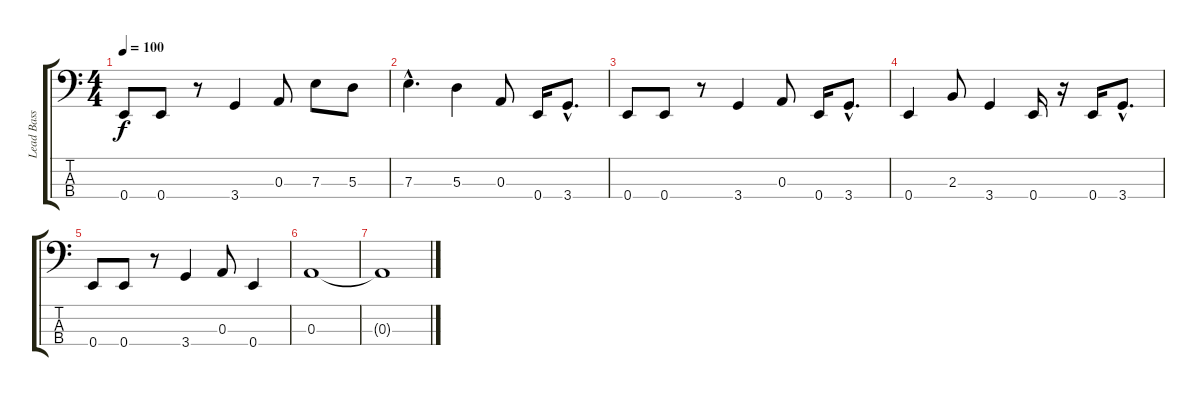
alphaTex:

\track ("Lead Bass" "Lead Bass") {instrument electricbassfinger}
\staff {score tabs}
\tuning (G2 D2 A1 E1) {hide}
\ts (4 4)
\tempo 100
\clef f4
\ks c
0.4.8{dy f} 0.4.8 r.8 3.4.4 0.3.8 7.3.8 5.3.8 |
7.3{hac}.4{d} 5.3.4 0.3.8 0.4.16 3.4{hac}.8{d} |
0.4.8 0.4.8 r.8 3.4.4 0.3.8 0.4.16 3.4{hac}.8{d} |
0.4.4 2.3.8 3.4.4 0.4.16 r.16 0.4.16 3.4{hac}.8{d} |
0.4.8 0.4.8 r.8 3.4.4 0.3.8 0.4.4 |
0.3.1 |
0.3{t}.1
